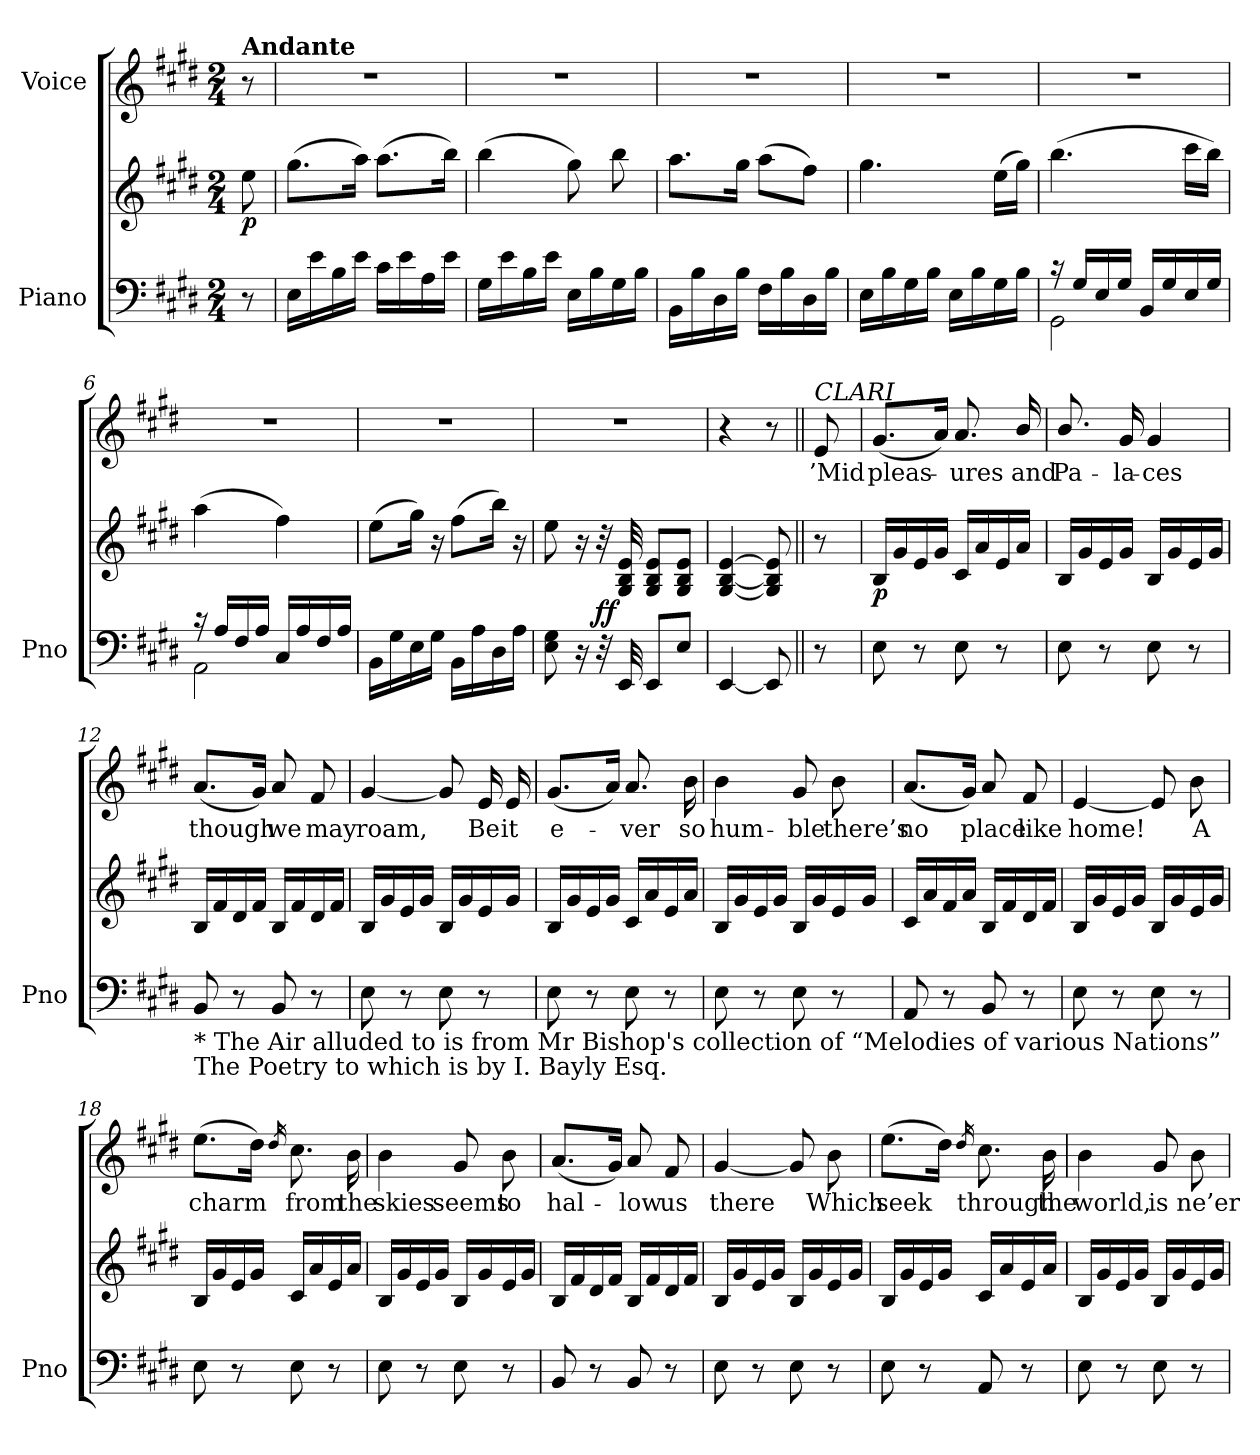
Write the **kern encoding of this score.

**kern	**kern	**dynam	**kern	**text
*part2	*part2	*part2	*part1	*part1
*staff3	*staff2	*staff2/3	*staff1	*staff1
*I"Piano	*	*	*I"Voice	*
*I'Pno	*	*	*	*
*clefF4	*clefG2	*	*clefG2	*
*k[f#c#g#d#]	*k[f#c#g#d#]	*	*k[f#c#g#d#]	*
*M2/4	*M2/4	*	*M2/4	*
=	=	=	=	=
!	!	!	!LO:TX:a:B:t=Andante	!
!	!	!LO:DY:b	!	!
8r	8ee\	p	8r	.
=1	=1	=1	=1	=1
16E\LL	(>8.gg#\L	.	2r	.
16e\	.	.	.	.
16B\	.	.	.	.
16e\JJ	16aa\Jk)	.	.	.
16c#\LL	(>8.aa\L	.	.	.
16e\	.	.	.	.
16A\	.	.	.	.
16e\JJ	16bb\Jk)	.	.	.
=2	=2	=2	=2	=2
16G#\LL	(>4bb\	.	2r	.
16e\	.	.	.	.
16B\	.	.	.	.
16e\JJ	.	.	.	.
16E\LL	8gg#\)	.	.	.
16B\	.	.	.	.
16G#\	8bb\	.	.	.
16B\JJ	.	.	.	.
=3	=3	=3	=3	=3
16BB\LL	8.aa\L	.	2r	.
16B\	.	.	.	.
16D#\	.	.	.	.
16B\JJ	16gg#\Jk	.	.	.
16F#\LL	(>8aa\L	.	.	.
16B\	.	.	.	.
16D#\	8ff#\J)	.	.	.
16B\JJ	.	.	.	.
=4	=4	=4	=4	=4
16E\LL	4.gg#\	.	2r	.
16B\	.	.	.	.
16G#\	.	.	.	.
16B\JJ	.	.	.	.
16E\LL	.	.	.	.
16B\	.	.	.	.
16G#\	(>16ee\LL	.	.	.
16B\JJ	16gg#\JJ)	.	.	.
=5	=5	=5	=5	=5
*^	*	*	*	*
16r	2GG#\	(>4.bb\	.	2r	.
16G#/LL	.	.	.	.	.
16E/	.	.	.	.	.
16G#/JJ	.	.	.	.	.
16BB/LL	.	.	.	.	.
16G#/	.	.	.	.	.
16E/	.	16ccc#\LL	.	.	.
16G#/JJ	.	16bb\JJ)	.	.	.
!!LO:LB:g=z
=6	=6	=6	=6	=6	=6
16r	2AA\	(>4aa\	.	2r	.
16A/LL	.	.	.	.	.
16F#/	.	.	.	.	.
16A/JJ	.	.	.	.	.
16C#/LL	.	4ff#\)	.	.	.
16A/	.	.	.	.	.
16F#/	.	.	.	.	.
16A/JJ	.	.	.	.	.
*v	*v	*	*	*	*
=7	=7	=7	=7	=7
16BB\LL	(>8ee\L	.	2r	.
16G#\	.	.	.	.
16E\	16gg#\Jk)	.	.	.
16G#\JJ	16r	.	.	.
16BB\LL	(>8ff#\L	.	.	.
16A\	.	.	.	.
16D#\	16bb\Jk)	.	.	.
16A\JJ	16r	.	.	.
=8	=8	=8	=8	=8
8E\ 8G#\	8ee\	.	2r	.
16r	16r	.	.	.
!	!	!LO:DY:b	!	!
32r	32r	ff	.	.
32EE/	32G#/ 32B/ 32e/	.	.	.
8EE/L	8G#/ 8B/ 8e/L	.	.	.
8E/J	8G#/ 8B/ 8e/J	.	.	.
=9	=9	=9	=9	=9
[4EE/	[4G#/ [4B/ [4e/	.	4r	.
8EE/]	8G#/] 8B/] 8e/]	.	8r	.
=9X1||	=9X1||	=9X1||	=9X1||	=9X1||
!	!	!	!LO:TX:a:i:t=CLARI	!
!	!	!	!	!LO:LY:b
8r	8r	.	8e/	’Mid
=10	=10	=10	=10	=10
!	!	!LO:DY:b	!	!LO:LY:b
8E\	16B/LL	p	(<8.g#/L	pleas-
.	16g#/	.	.	.
8r	16e/	.	.	.
.	16g#/JJ	.	16a/Jk)	.
!	!	!	!	!LO:LY:b
8E\	16c#/LL	.	8.a/	-ures
.	16a/	.	.	.
8r	16e/	.	.	.
!	!	!	!	!LO:LY:b
.	16a/JJ	.	16b/	and
=11	=11	=11	=11	=11
!	!	!	!	!LO:LY:b
8E\	16B/LL	.	8.b/	Pa-
.	16g#/	.	.	.
8r	16e/	.	.	.
!	!	!	!	!LO:LY:b
.	16g#/JJ	.	16g#/	-la-
!	!	!	!	!LO:LY:b
8E\	16B/LL	.	4g#/	-ces
.	16g#/	.	.	.
8r	16e/	.	.	.
.	16g#/JJ	.	.	.
!!LO:LB:g=z
=12	=12	=12	=12	=12
!LO:TX:b:t=* The Air alluded to is from Mr Bishop's collection of “Melodies of various Nations”	!	!	!	!
!LO:TX:b:t=The Poetry to which is by I. Bayly Esq.	!	!	!	!
!	!	!	!	!LO:LY:b
8BB/	16B/LL	.	(<8.a/L	though
.	16f#/	.	.	.
8r	16d#/	.	.	.
.	16f#/JJ	.	16g#/Jk)	.
!	!	!	!	!LO:LY:b
8BB/	16B/LL	.	8a/	we
.	16f#/	.	.	.
!	!	!	!	!LO:LY:b
8r	16d#/	.	8f#/	may
.	16f#/JJ	.	.	.
=13	=13	=13	=13	=13
!	!	!	!	!LO:LY:b
8E\	16B/LL	.	[4g#/	roam,
.	16g#/	.	.	.
8r	16e/	.	.	.
.	16g#/JJ	.	.	.
8E\	16B/LL	.	8g#/]	.
.	16g#/	.	.	.
!	!	!	!	!LO:LY:b
8r	16e/	.	16e/	Be
!	!	!	!	!LO:LY:b
.	16g#/JJ	.	16e/	it
=14	=14	=14	=14	=14
!	!	!	!	!LO:LY:b
8E\	16B/LL	.	(<8.g#/L	e-
.	16g#/	.	.	.
8r	16e/	.	.	.
.	16g#/JJ	.	16a/Jk)	.
!	!	!	!	!LO:LY:b
8E\	16c#/LL	.	8.a/	-ver
.	16a/	.	.	.
8r	16e/	.	.	.
!	!	!	!	!LO:LY:b
.	16a/JJ	.	16b\	so
=15	=15	=15	=15	=15
!	!	!	!	!LO:LY:b
8E\	16B/LL	.	4b\	hum-
.	16g#/	.	.	.
8r	16e/	.	.	.
.	16g#/JJ	.	.	.
!	!	!	!	!LO:LY:b
8E\	16B/LL	.	8g#/	-ble
.	16g#/	.	.	.
!	!	!	!	!LO:LY:b
8r	16e/	.	8b\	there’s
.	16g#/JJ	.	.	.
=16	=16	=16	=16	=16
!	!	!	!	!LO:LY:b
8AA/	16c#/LL	.	(<8.a/L	no
.	16a/	.	.	.
8r	16f#/	.	.	.
.	16a/JJ	.	16g#/Jk)	.
!	!	!	!	!LO:LY:b
8BB/	16B/LL	.	8a/	place
.	16f#/	.	.	.
!	!	!	!	!LO:LY:b
8r	16d#/	.	8f#/	like
.	16f#/JJ	.	.	.
=17	=17	=17	=17	=17
!	!	!	!	!LO:LY:b
8E\	16B/LL	.	[4e/	home!
.	16g#/	.	.	.
8r	16e/	.	.	.
.	16g#/JJ	.	.	.
8E\	16B/LL	.	8e/]	.
.	16g#/	.	.	.
!	!	!	!	!LO:LY:b
8r	16e/	.	8b\	A
.	16g#/JJ	.	.	.
!!LO:PB:g=z
=18	=18	=18	=18	=18
!	!	!	!	!LO:LY:b
8E\	16B/LL	.	(>8.ee\L	charm
.	16g#/	.	.	.
8r	16e/	.	.	.
.	16g#/JJ	.	16dd#\Jk)	.
.	.	.	16qdd#/	.
!	!	!	!	!LO:LY:b
8E\	16c#/LL	.	8.cc#\	from
.	16a/	.	.	.
8r	16e/	.	.	.
!	!	!	!	!LO:LY:b
.	16a/JJ	.	16b\	the
=19	=19	=19	=19	=19
!	!	!	!	!LO:LY:b
8E\	16B/LL	.	4b\	skies
.	16g#/	.	.	.
8r	16e/	.	.	.
.	16g#/JJ	.	.	.
!	!	!	!	!LO:LY:b
8E\	16B/LL	.	8g#/	seems
.	16g#/	.	.	.
!	!	!	!	!LO:LY:b
8r	16e/	.	8b\	to
.	16g#/JJ	.	.	.
=20	=20	=20	=20	=20
!	!	!	!	!LO:LY:b
8BB/	16B/LL	.	(<8.a/L	hal-
.	16f#/	.	.	.
8r	16d#/	.	.	.
.	16f#/JJ	.	16g#/Jk)	.
!	!	!	!	!LO:LY:b
8BB/	16B/LL	.	8a/	-low
.	16f#/	.	.	.
!	!	!	!	!LO:LY:b
8r	16d#/	.	8f#/	us
.	16f#/JJ	.	.	.
=21	=21	=21	=21	=21
!	!	!	!	!LO:LY:b
8E\	16B/LL	.	[4g#/	there
.	16g#/	.	.	.
8r	16e/	.	.	.
.	16g#/JJ	.	.	.
8E\	16B/LL	.	8g#/]	.
.	16g#/	.	.	.
!	!	!	!	!LO:LY:b
8r	16e/	.	8b\	Which
.	16g#/JJ	.	.	.
=22	=22	=22	=22	=22
!	!	!	!	!LO:LY:b
8E\	16B/LL	.	(>8.ee\L	seek
.	16g#/	.	.	.
8r	16e/	.	.	.
.	16g#/JJ	.	16dd#\Jk)	.
.	.	.	16qdd#/	.
!	!	!	!	!LO:LY:b
8AA/	16c#/LL	.	8.cc#\	through
.	16a/	.	.	.
8r	16e/	.	.	.
!	!	!	!	!LO:LY:b
.	16a/JJ	.	16b\	the
!!LO:LB:g=z
=23	=23	=23	=23	=23
!	!	!	!	!LO:LY:b
8E\	16B/LL	.	4b\	world,
.	16g#/	.	.	.
8r	16e/	.	.	.
.	16g#/JJ	.	.	.
!	!	!	!	!LO:LY:b
8E\	16B/LL	.	8g#/	is
.	16g#/	.	.	.
!	!	!	!	!LO:LY:b
8r	16e/	.	8b\	ne’er
.	16g#/JJ	.	.	.
=	=	=	=	=
*-	*-	*-	*-	*-
